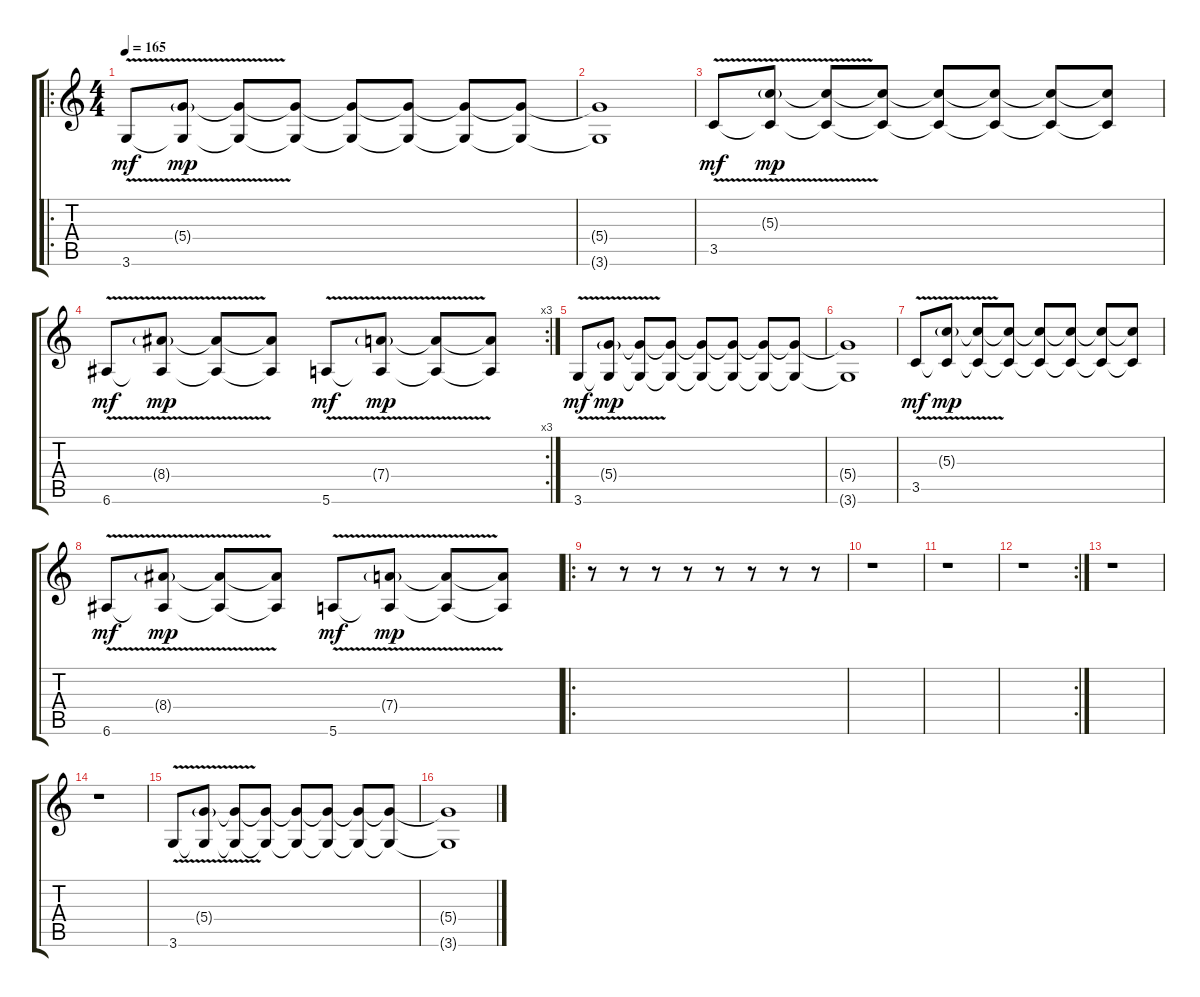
\track "" {instrument distortionguitar}
\staff {score tabs}
\tuning (E4 B3 G3 D3 A2 E2) {hide}
\ro
\ts (4 4)
\tempo 165
\clef g2
\ks c
3.6{v}.8{dy mf} (5.4{v g} 3.6{t}).8{dy mp} (5.4{t} 3.6{t}).8 (5.4{t} 3.6{t}).8 (5.4{t} 3.6{t}).8 (5.4{t} 3.6{t}).8 (5.4{t} 3.6{t}).8 (5.4{t} 3.6{t}).8 |
(5.4{t} 3.6{t}).1 |
3.5{v}.8{dy mf} (5.3{v g} 3.5{t}).8{dy mp} (5.3{t} 3.5{t}).8 (5.3{t} 3.5{t}).8 (5.3{t} 3.5{t}).8 (5.3{t} 3.5{t}).8 (5.3{t} 3.5{t}).8 (5.3{t} 3.5{t}).8 |
\rc 3
6.6{v}.8{dy mf} (8.4{v g} 6.6{t}).8{dy mp} (8.4{t} 6.6{t}).8 (8.4{t} 6.6{t}).8 5.6{v}.8{dy mf} (7.4{v g} 5.6{t}).8{dy mp} (7.4{t} 5.6{t}).8 (7.4{t} 5.6{t}).8 |
3.6{v}.8{dy mf} (5.4{v g} 3.6{t}).8{dy mp} (5.4{t} 3.6{t}).8 (5.4{t} 3.6{t}).8 (5.4{t} 3.6{t}).8 (5.4{t} 3.6{t}).8 (5.4{t} 3.6{t}).8 (5.4{t} 3.6{t}).8 |
(5.4{t} 3.6{t}).1 |
3.5{v}.8{dy mf} (5.3{v g} 3.5{t}).8{dy mp} (5.3{t} 3.5{t}).8 (5.3{t} 3.5{t}).8 (5.3{t} 3.5{t}).8 (5.3{t} 3.5{t}).8 (5.3{t} 3.5{t}).8 (5.3{t} 3.5{t}).8 |
6.6{v}.8{dy mf} (8.4{v g} 6.6{t}).8{dy mp} (8.4{t} 6.6{t}).8 (8.4{t} 6.6{t}).8 5.6{v}.8{dy mf} (7.4{v g} 5.6{t}).8{dy mp} (7.4{t} 5.6{t}).8 (7.4{t} 5.6{t}).8 |
\ro
r.8 r.8 r.8 r.8 r.8 r.8 r.8 r.8 |
r.1 |
r.1 |
\rc 2
r.1 |
r.1 |
r.1 |
3.6{v}.8 (5.4{v g} 3.6{t}).8 (5.4{t} 3.6{t}).8 (5.4{t} 3.6{t}).8 (5.4{t} 3.6{t}).8 (5.4{t} 3.6{t}).8 (5.4{t} 3.6{t}).8 (5.4{t} 3.6{t}).8 |
(5.4{t} 3.6{t}).1
